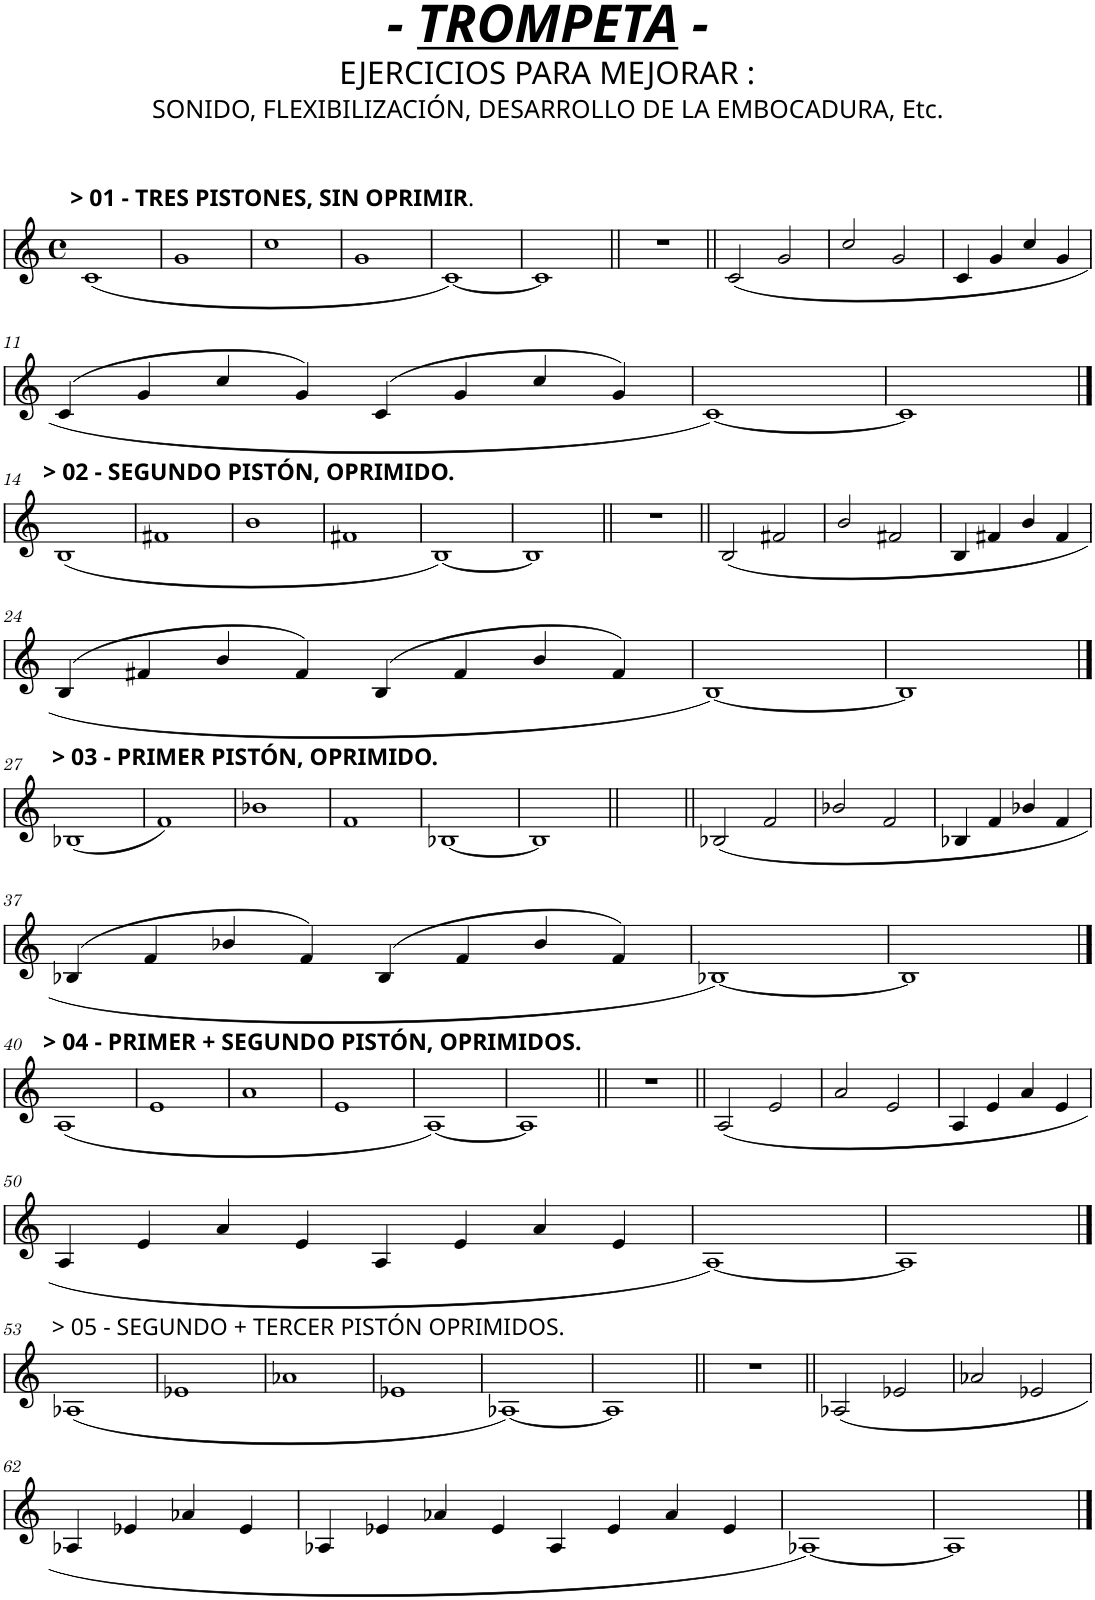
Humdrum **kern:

**kern
*part1
*staff1
*I"Voice
*I'V
*clefG2
*k[]
*M4/4
*met(c)
=1
!LO:TX:a:B:t=> 01 - TRES PISTONES, SIN OPRIMIR
!LO:TX:a:t=.
(<1c
=2
1g
=3
1cc
=4
1g
=5
[<1c)
=6
1c]
=7||
1r
=8||
(<2c/
2g/
=9
2cc/
2g/
=10
4c/
4g/
4cc/
4g/
!!LO:LB:g=z
=11
(>4c/
4g/
4cc/
4g/)
(>4c/
4g/
4cc/
4g/)
=12
[<1c)
=13
1c]
!!LO:LB:g=z
==14
!LO:TX:a:B:t=> 02 - SEGUNDO PISTÓN,&nbsp;OPRIMIDO.
(<1B
=15
1f#X
=16
1b
=17
1f#X
=18
[<1B)
=19
1B]
=20||
1r
=21||
(<2B/
2f#X/
=22
2b/
2f#X/
=23
4B/
4f#X/
4b/
4f#/
!!LO:LB:g=z
=24
(>4B/
4f#X/
4b/
4f#/)
(>4B/
4f#/
4b/
4f#/)
=25
[<1B)
=26
1B]
!!LO:LB:g=z
==27
!LO:TX:a:B:t=> 03 - PRIMER PISTÓN, OPRIMIDO.
(<1B-X
=28
1f)
=29
1b-X
=30
1f
=31
[<1B-X
=32
1B-]
=33||
1ryy
=34||
(<2B-X/
2f/
=35
2b-X/
2f/
=36
4B-X/
4f/
4b-X/
4f/
!!LO:LB:g=z
=37
(>4B-X/
4f/
4b-X/
4f/)
(>4B-/
4f/
4b-/
4f/)
=38
[<1B-X)
=39
1B-]
!!LO:LB:g=z
==40
!LO:TX:a:B:t=> 04 - PRIMER +&nbsp;SEGUNDO PISTÓN, OPRIMIDOS.
(<1A
=41
1e
=42
1a
=43
1e
=44
[<1A)
=45
1A]
=46||
1r
=47||
(<2A/
2e/
=48
2a/
2e/
=49
4A/
4e/
4a/
4e/
!!LO:LB:g=z
=50
4A/
4e/
4a/
4e/
4A/
4e/
4a/
4e/
=51
[<1A)
=52
1A]
!!LO:LB:g=z
==53
!LO:TX:a:t=> 05 - SEGUNDO + TERCER PISTÓN OPRIMIDOS.
(<1A-X
=54
1e-X
=55
1a-X
=56
1e-X
=57
[<1A-X)
=58
1A-]
=59||
1r
=60||
(<2A-X/
2e-X/
=61
2a-X/
2e-X/
!!LO:LB:g=z
=62
4A-X/
4e-X/
4a-X/
4e-/
=63
4A-X/
4e-X/
4a-X/
4e-/
4A-/
4e-/
4a-/
4e-/
=64
[<1A-X)
=65
1A-]
==
*-
